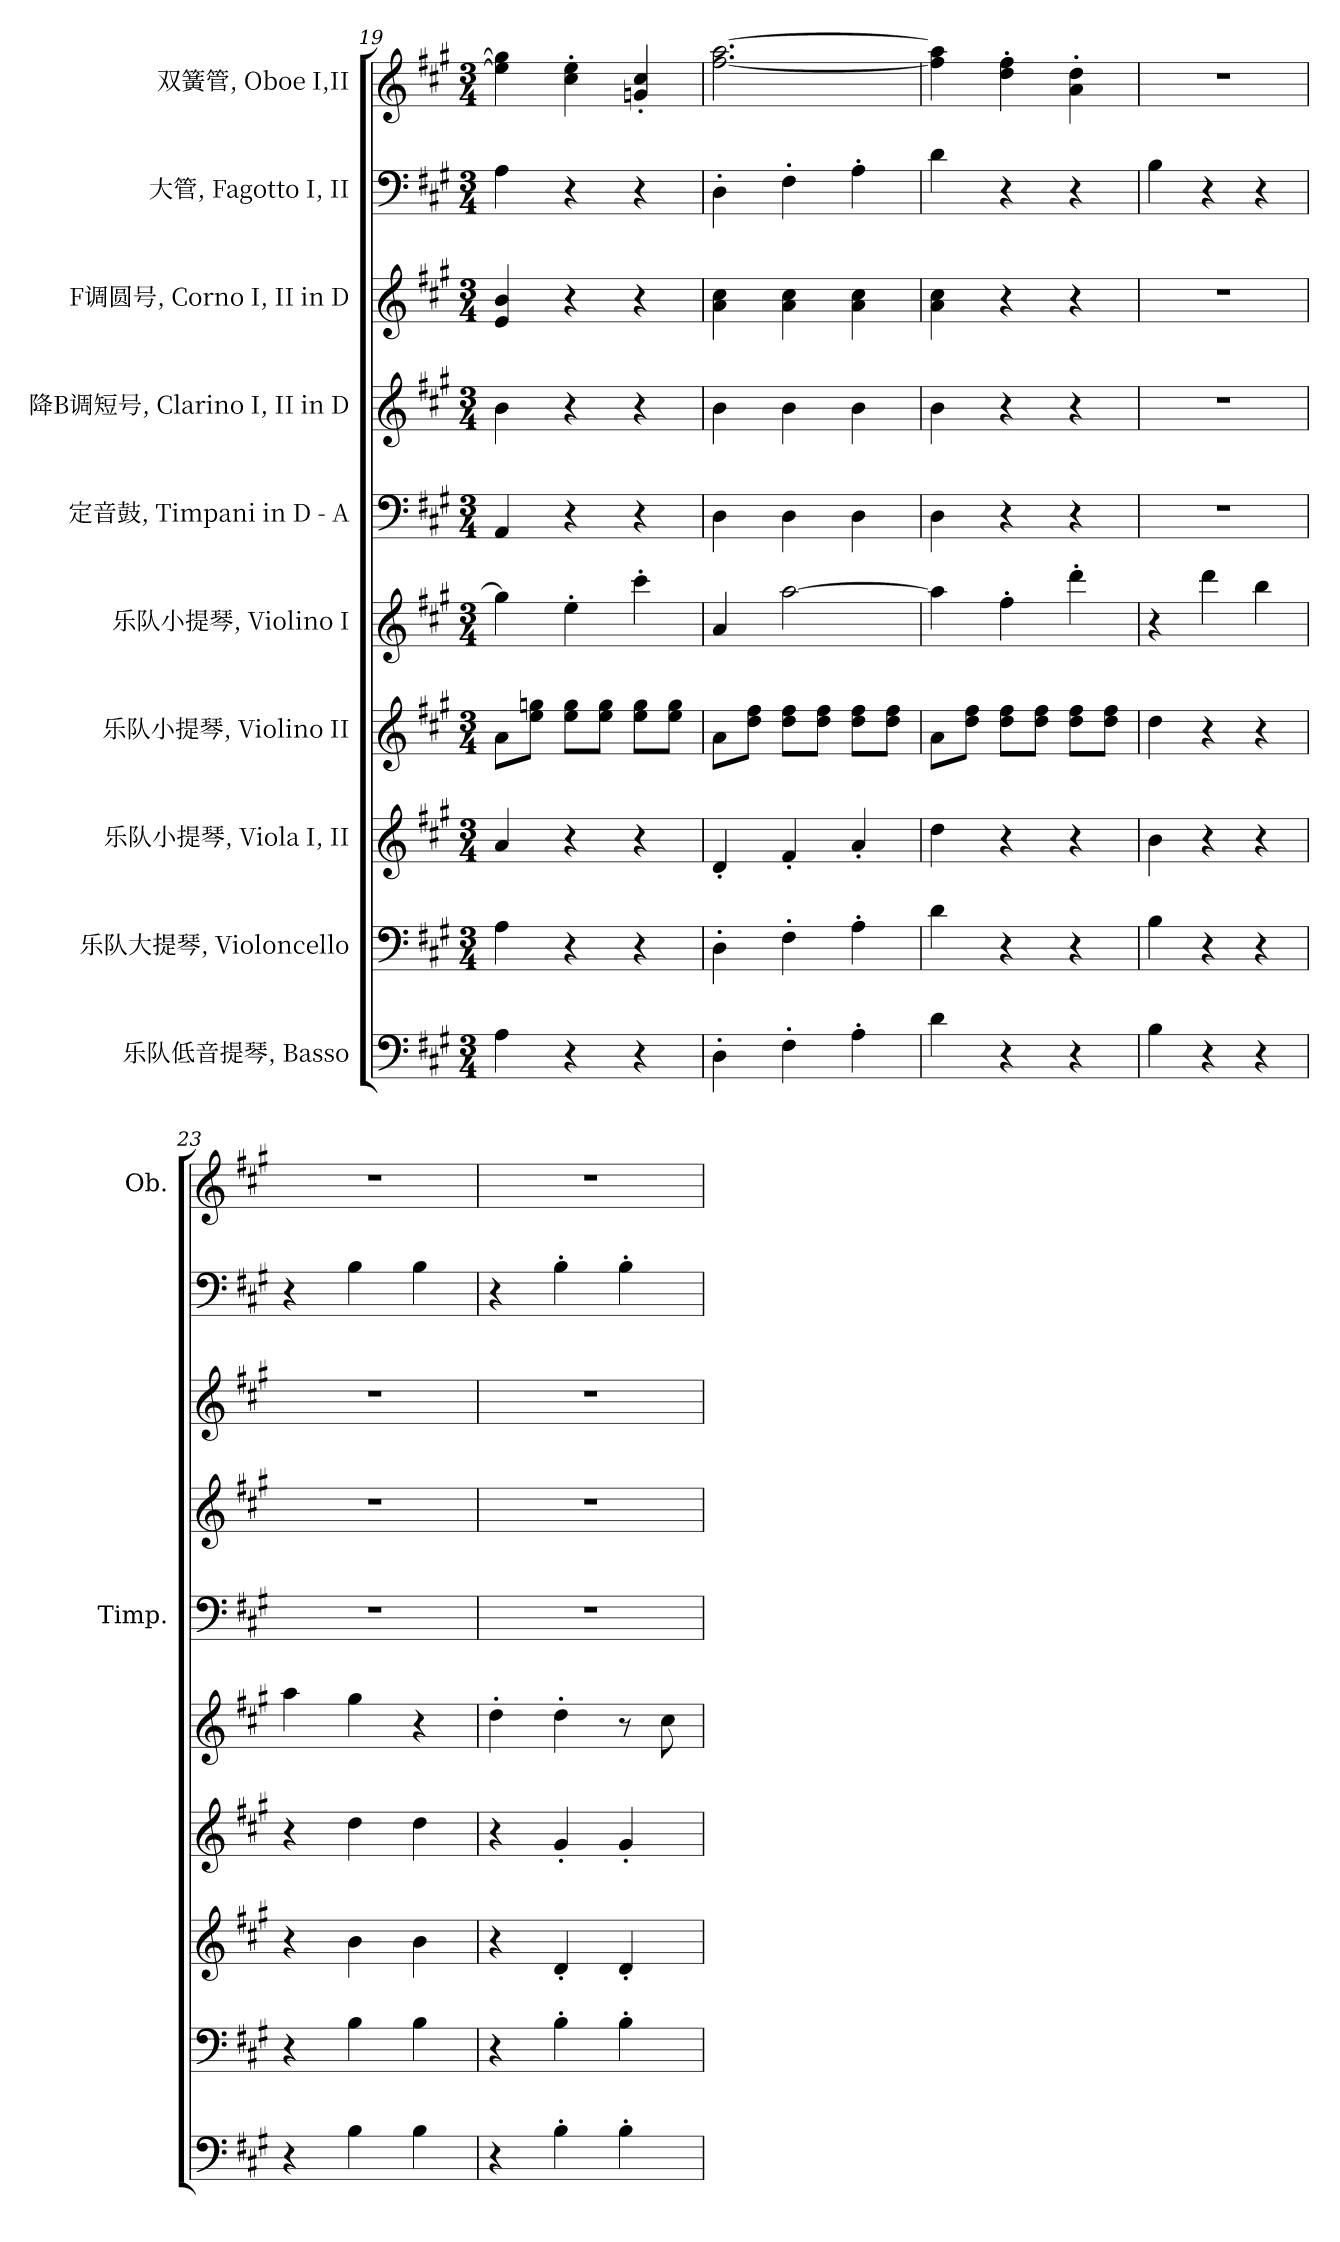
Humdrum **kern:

**kern	**kern	**kern	**kern	**kern	**kern	**kern	**kern	**kern	**kern
*part10	*part9	*part8	*part7	*part6	*part5	*part4	*part3	*part2	*part1
*staff10	*staff9	*staff8	*staff7	*staff6	*staff5	*staff4	*staff3	*staff2	*staff1
*I"乐队低音提琴, Basso	*I"乐队大提琴, Violoncello	*I"乐队小提琴, Viola I, II	*I"乐队小提琴, Violino II	*I"乐队小提琴, Violino I	*I"定音鼓, Timpani in D - A	*I"降B调短号, Clarino I, II in D	*I"F调圆号, Corno I, II in D	*I"大管, Fagotto I, II	*I"双簧管, Oboe I,II
*	*	*	*	*	*I'Timp.	*	*	*	*I'Ob.
!!LO:PB:g=z
*clefF4	*clefF4	*clefG2	*clefG2	*clefG2	*clefF4	*clefG2	*clefG2	*clefF4	*clefG2
*ITrd7c12	*	*	*	*	*	*ITrd1c2	*ITrd4c7	*	*
*k[f#c#g#]	*k[f#c#g#]	*k[f#c#g#]	*k[f#c#g#]	*k[f#c#g#]	*k[f#c#g#]	*k[f#]	*k[f#c#]	*k[f#c#g#]	*k[f#c#g#]
*M3/4	*M3/4	*M3/4	*M3/4	*M3/4	*M3/4	*M3/4	*M3/4	*M3/4	*M3/4
=19	=19	=19	=19	=19	=19	=19	=19	=19	=19
4AA\	4A\	4a/	8a\L	4gg\]	4AA/	4a\	4A/ 4e/	4A\	4ee\] 4gg\]
.	.	.	8ee\ 8ggn\J	.	.	.	.	.	.
4r	4r	4r	8ee\ 8gg\L	4ee'\	4r	4r	4r	4r	4cc#\' 4ee\'
.	.	.	8ee\ 8gg\J	.	.	.	.	.	.
4r	4r	4r	8ee\ 8gg\L	4ccc#'\	4r	4r	4r	4r	4gn/' 4cc#/'
.	.	.	8ee\ 8gg\J	.	.	.	.	.	.
=20	=20	=20	=20	=20	=20	=20	=20	=20	=20
4DD'\	4D'\	4d'/	8a\L	4a/	4D\	4a\	4d\ 4f#\	4D'\	[2.ff#\ [2.aa\
.	.	.	8dd\ 8ff#\J	.	.	.	.	.	.
4FF#'\	4F#'\	4f#'/	8dd\ 8ff#\L	[2aa\	4D\	4a\	4d\ 4f#\	4F#'\	.
.	.	.	8dd\ 8ff#\J	.	.	.	.	.	.
4AA'\	4A'\	4a'/	8dd\ 8ff#\L	.	4D\	4a\	4d\ 4f#\	4A'\	.
.	.	.	8dd\ 8ff#\J	.	.	.	.	.	.
=21	=21	=21	=21	=21	=21	=21	=21	=21	=21
4D\	4d\	4dd\	8a\L	4aa\]	4D\	4a\	4d\ 4f#\	4d\	4ff#\] 4aa\]
.	.	.	8dd\ 8ff#\J	.	.	.	.	.	.
4r	4r	4r	8dd\ 8ff#\L	4ff#'\	4r	4r	4r	4r	4dd\' 4ff#\'
.	.	.	8dd\ 8ff#\J	.	.	.	.	.	.
4r	4r	4r	8dd\ 8ff#\L	4ddd'\	4r	4r	4r	4r	4a\' 4dd\'
.	.	.	8dd\ 8ff#\J	.	.	.	.	.	.
=22	=22	=22	=22	=22	=22	=22	=22	=22	=22
4BB\	4B\	4b\	4dd\	4r	2.r	2.r	2.r	4B\	2.r
4r	4r	4r	4r	4ddd\	.	.	.	4r	.
4r	4r	4r	4r	4bb\	.	.	.	4r	.
=23	=23	=23	=23	=23	=23	=23	=23	=23	=23
4r	4r	4r	4r	4aa\	2.r	2.r	2.r	4r	2.r
4BB\	4B\	4b\	4dd\	4gg#\	.	.	.	4B\	.
4BB\	4B\	4b\	4dd\	4r	.	.	.	4B\	.
=24	=24	=24	=24	=24	=24	=24	=24	=24	=24
4r	4r	4r	4r	4dd'\	2.r	2.r	2.r	4r	2.r
4BB'\	4B'\	4d'/	4g#'/	4dd'\	.	.	.	4B'\	.
4BB'\	4B'\	4d'/	4g#'/	8r	.	.	.	4B'\	.
.	.	.	.	8cc#\	.	.	.	.	.
=	=	=	=	=	=	=	=	=	=
*-	*-	*-	*-	*-	*-	*-	*-	*-	*-
